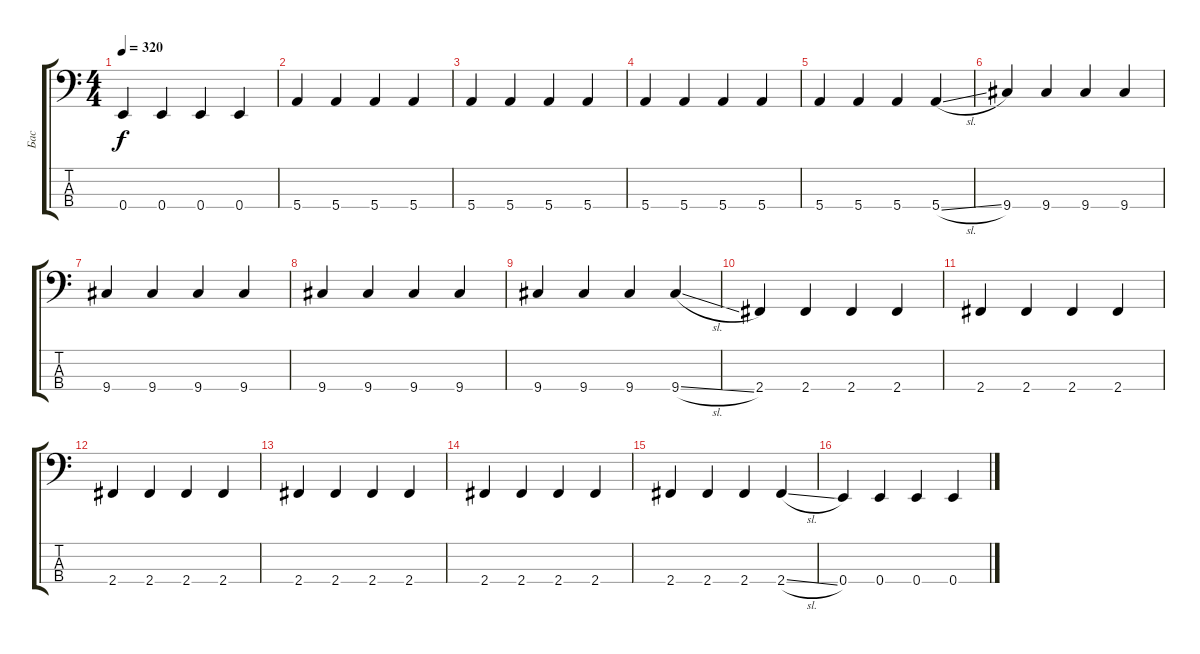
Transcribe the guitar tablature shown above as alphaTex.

\track ("Бас" "Бас") {instrument acousticbass}
\staff {score tabs}
\tuning (G2 D2 A1 E1) {hide}
\ts (4 4)
\tempo 320
\clef f4
\ks c
0.4.4{dy f} 0.4.4 0.4.4 0.4.4 |
5.4.4 5.4.4 5.4.4 5.4.4 |
5.4.4 5.4.4 5.4.4 5.4.4 |
5.4.4 5.4.4 5.4.4 5.4.4 |
5.4.4 5.4.4 5.4.4 5.4{sl}.4 |
9.4.4 9.4.4 9.4.4 9.4.4 |
9.4.4 9.4.4 9.4.4 9.4.4 |
9.4.4 9.4.4 9.4.4 9.4.4 |
9.4.4 9.4.4 9.4.4 9.4{sl}.4 |
2.4.4 2.4.4 2.4.4 2.4.4 |
2.4.4 2.4.4 2.4.4 2.4.4 |
2.4.4 2.4.4 2.4.4 2.4.4 |
2.4.4 2.4.4 2.4.4 2.4.4 |
2.4.4 2.4.4 2.4.4 2.4.4 |
2.4.4 2.4.4 2.4.4 2.4{sl}.4 |
0.4.4 0.4.4 0.4.4 0.4.4
